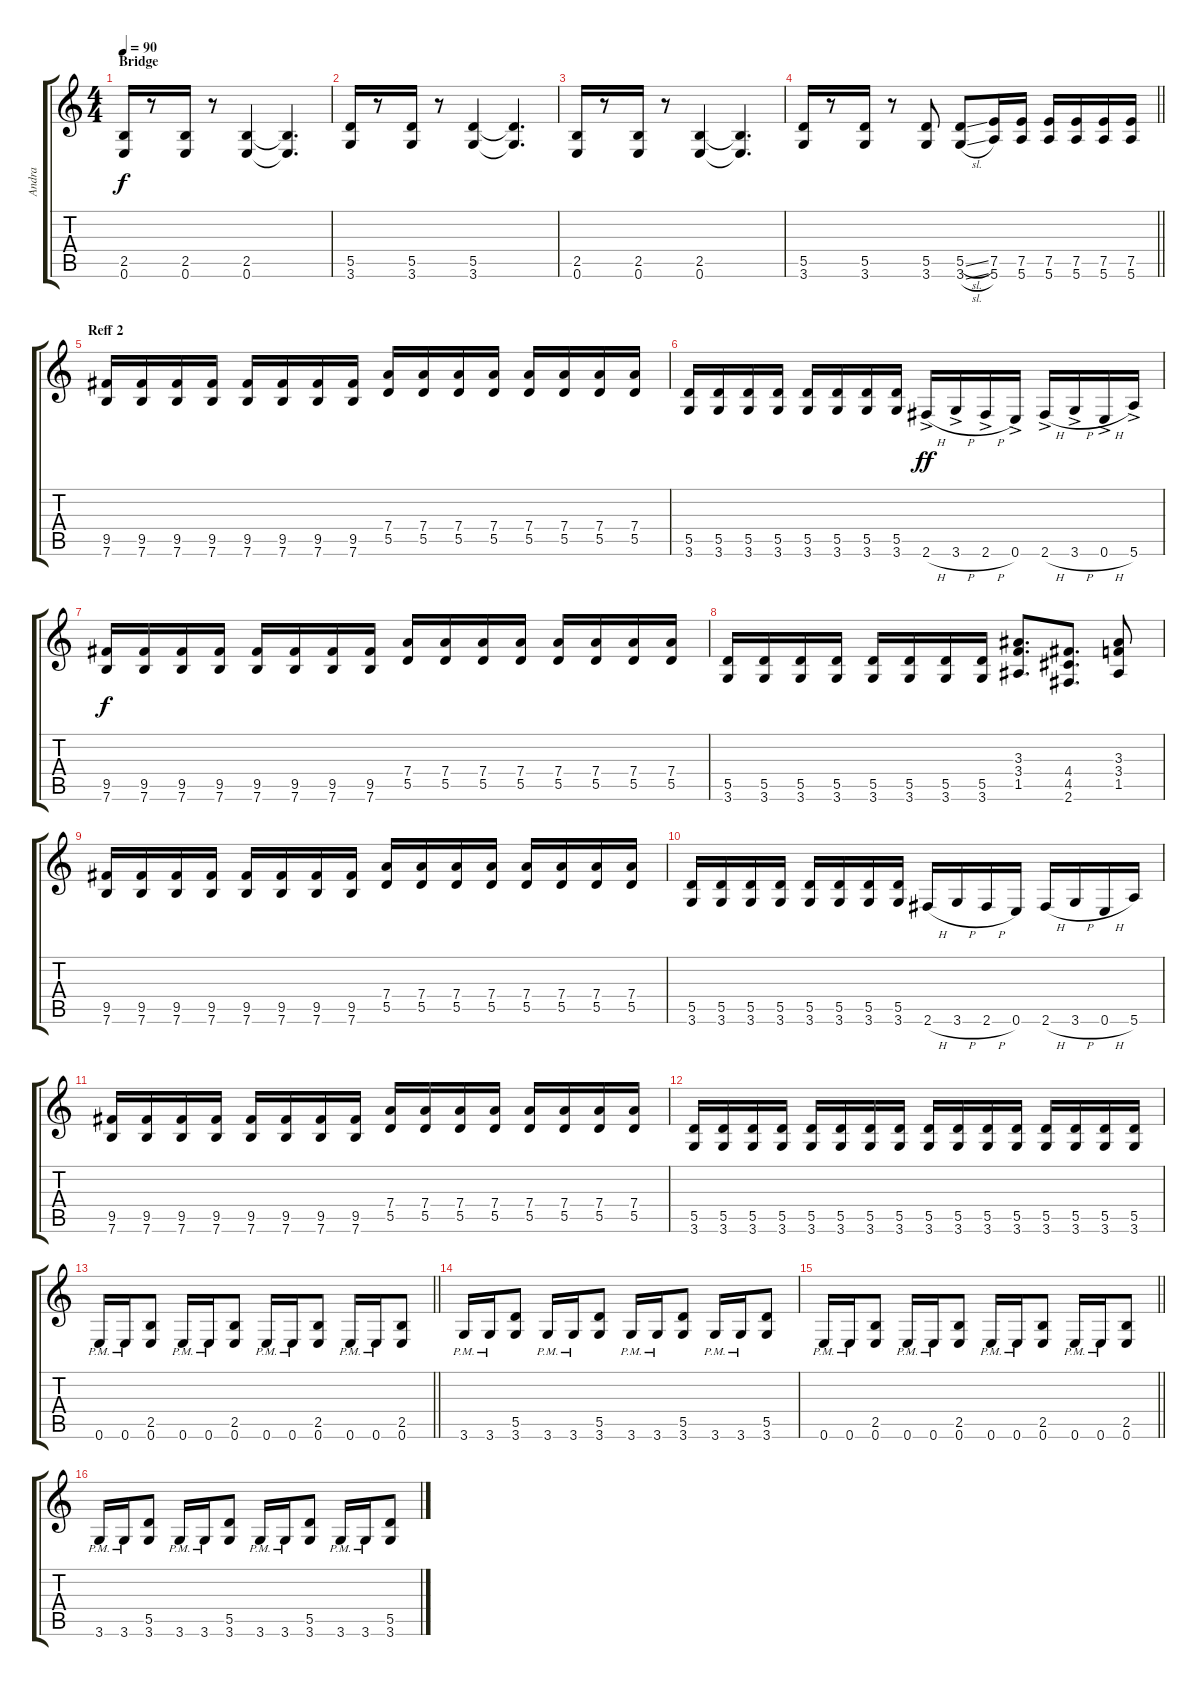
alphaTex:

\track ("Andra" "Andra") {instrument distortionguitar}
\staff {score tabs}
\tuning (E4 B3 G3 D3 A2 E2) {hide}
\ts (4 4)
\section ("" "Bridge")
\tempo 90
\clef g2
\ks c
(2.5 0.6).16{dy f} r.8 (2.5 0.6).16 r.8 (2.5 0.6).4 (2.5{t} 0.6{t}).4{d} |
(5.5 3.6).16 r.8 (5.5 3.6).16 r.8 (5.5 3.6).4 (5.5{t} 3.6{t}).4{d} |
(2.5 0.6).16 r.8 (2.5 0.6).16 r.8 (2.5 0.6).4 (2.5{t} 0.6{t}).4{d} |
\barLineRight lightlight
(5.5 3.6).16 r.8 (5.5 3.6).16 r.8 (5.5 3.6).8 (5.5{sl} 3.6{sl}).8 (7.5 5.6).16 (7.5 5.6).16 (7.5 5.6).16 (7.5 5.6).16 (7.5 5.6).16 (7.5 5.6).16 |
\section ("" "Reff 2")
(9.5 7.6).16 (9.5 7.6).16 (9.5 7.6).16 (9.5 7.6).16 (9.5 7.6).16 (9.5 7.6).16 (9.5 7.6).16 (9.5 7.6).16 (7.4 5.5).16 (7.4 5.5).16 (7.4 5.5).16 (7.4 5.5).16 (7.4 5.5).16 (7.4 5.5).16 (7.4 5.5).16 (7.4 5.5).16 |
(5.5 3.6).16 (5.5 3.6).16 (5.5 3.6).16 (5.5 3.6).16 (5.5 3.6).16 (5.5 3.6).16 (5.5 3.6).16 (5.5 3.6).16 2.6{h ac}.16{dy ff} 3.6{h ac}.16 2.6{h ac}.16 0.6{ac}.16 2.6{h ac}.16 3.6{h ac}.16 0.6{h ac}.16 5.6{ac}.16 |
(9.5 7.6).16{dy f} (9.5 7.6).16 (9.5 7.6).16 (9.5 7.6).16 (9.5 7.6).16 (9.5 7.6).16 (9.5 7.6).16 (9.5 7.6).16 (7.4 5.5).16 (7.4 5.5).16 (7.4 5.5).16 (7.4 5.5).16 (7.4 5.5).16 (7.4 5.5).16 (7.4 5.5).16 (7.4 5.5).16 |
(5.5 3.6).16 (5.5 3.6).16 (5.5 3.6).16 (5.5 3.6).16 (5.5 3.6).16 (5.5 3.6).16 (5.5 3.6).16 (5.5 3.6).16 (3.3 3.4 1.5).8{d} (4.4 4.5 2.6).8{d} (3.3 3.4 1.5).8 |
(9.5 7.6).16 (9.5 7.6).16 (9.5 7.6).16 (9.5 7.6).16 (9.5 7.6).16 (9.5 7.6).16 (9.5 7.6).16 (9.5 7.6).16 (7.4 5.5).16 (7.4 5.5).16 (7.4 5.5).16 (7.4 5.5).16 (7.4 5.5).16 (7.4 5.5).16 (7.4 5.5).16 (7.4 5.5).16 |
(5.5 3.6).16 (5.5 3.6).16 (5.5 3.6).16 (5.5 3.6).16 (5.5 3.6).16 (5.5 3.6).16 (5.5 3.6).16 (5.5 3.6).16 2.6{h}.16 3.6{h}.16 2.6{h}.16 0.6.16 2.6{h}.16 3.6{h}.16 0.6{h}.16 5.6.16 |
(9.5 7.6).16 (9.5 7.6).16 (9.5 7.6).16 (9.5 7.6).16 (9.5 7.6).16 (9.5 7.6).16 (9.5 7.6).16 (9.5 7.6).16 (7.4 5.5).16 (7.4 5.5).16 (7.4 5.5).16 (7.4 5.5).16 (7.4 5.5).16 (7.4 5.5).16 (7.4 5.5).16 (7.4 5.5).16 |
(5.5 3.6).16 (5.5 3.6).16 (5.5 3.6).16 (5.5 3.6).16 (5.5 3.6).16 (5.5 3.6).16 (5.5 3.6).16 (5.5 3.6).16 (5.5 3.6).16 (5.5 3.6).16 (5.5 3.6).16 (5.5 3.6).16 (5.5 3.6).16 (5.5 3.6).16 (5.5 3.6).16 (5.5 3.6).16 |
\barLineRight lightlight
0.6{pm}.16 0.6{pm}.16 (2.5 0.6).8 0.6{pm}.16 0.6{pm}.16 (2.5 0.6).8 0.6{pm}.16 0.6{pm}.16 (2.5 0.6).8 0.6{pm}.16 0.6{pm}.16 (2.5 0.6).8 |
3.6{pm}.16 3.6{pm}.16 (5.5 3.6).8 3.6{pm}.16 3.6{pm}.16 (5.5 3.6).8 3.6{pm}.16 3.6{pm}.16 (5.5 3.6).8 3.6{pm}.16 3.6{pm}.16 (5.5 3.6).8 |
\barLineRight lightlight
0.6{pm}.16 0.6{pm}.16 (2.5 0.6).8 0.6{pm}.16 0.6{pm}.16 (2.5 0.6).8 0.6{pm}.16 0.6{pm}.16 (2.5 0.6).8 0.6{pm}.16 0.6{pm}.16 (2.5 0.6).8 |
3.6{pm}.16 3.6{pm}.16 (5.5 3.6).8 3.6{pm}.16 3.6{pm}.16 (5.5 3.6).8 3.6{pm}.16 3.6{pm}.16 (5.5 3.6).8 3.6{pm}.16 3.6{pm}.16 (5.5 3.6).8
